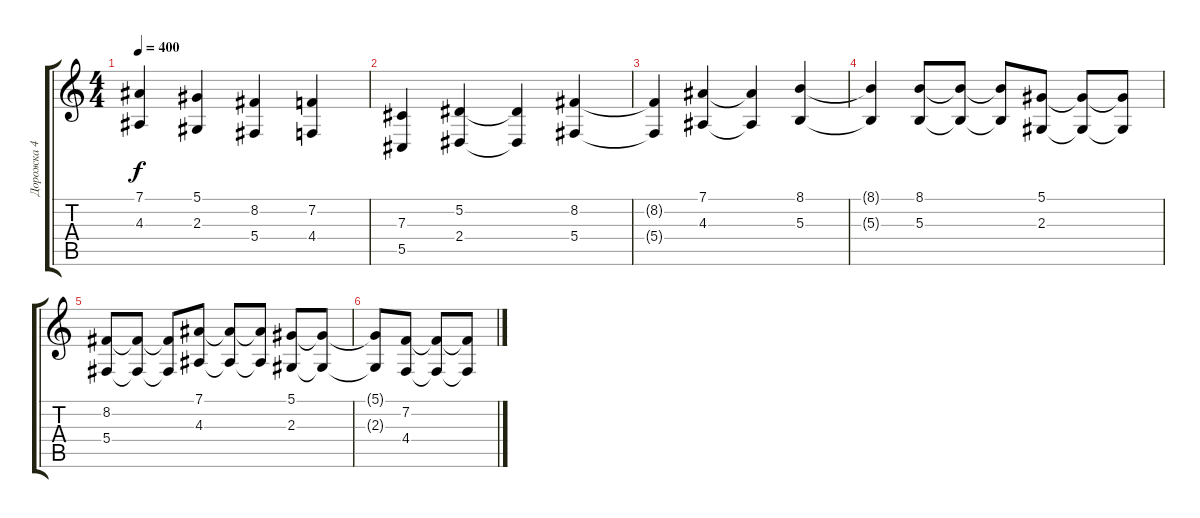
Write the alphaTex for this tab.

\track ("Дорожка 4" "Дорожка 4") {instrument lead1square}
\staff {score tabs}
\tuning (Eb4 Bb3 Gb3 Db3 Ab2 Eb2) {hide}
\ts (4 4)
\tempo 400
\clef g2
\ks c
(7.1 4.3).4{dy f} (5.1 2.3).4 (8.2 5.4).4 (7.2 4.4).4 |
(7.3 5.5).4 (5.2 2.4).4 (5.2{t} 2.4{t}).4 (8.2 5.4).4 |
(8.2{t} 5.4{t}).4 (7.1 4.3).4 (7.1{t} 4.3{t}).4 (8.1 5.3).4 |
(8.1{t} 5.3{t}).4 (8.1 5.3).8 (8.1{t} 5.3{t}).8 (8.1{t} 5.3{t}).8 (5.1 2.3).8 (5.1{t} 2.3{t}).8 (5.1{t} 2.3{t}).8 |
(8.2 5.4).8 (8.2{t} 5.4{t}).8 (8.2{t} 5.4{t}).8 (7.1 4.3).8 (7.1{t} 4.3{t}).8 (7.1{t} 4.3{t}).8 (5.1 2.3).8 (5.1{t} 2.3{t}).8 |
(5.1{t} 2.3{t}).8 (7.2 4.4).8 (7.2{t} 4.4{t}).8 (7.2{t} 4.4{t}).8
